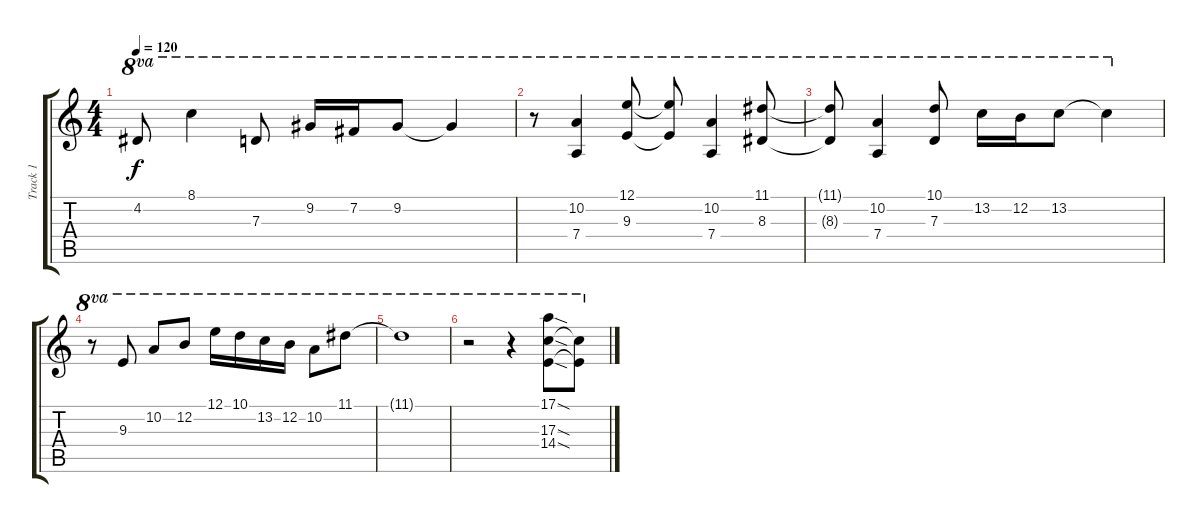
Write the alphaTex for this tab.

\track ("Track 1" "Track 1") {instrument acousticguitarsteel}
\staff {score tabs}
\tuning (E4 B3 G3 D3 A2 E2) {hide}
\ts (4 4)
\tempo 120
\clef g2
\ks c
4.2{t}.8{ot 8va dy f} 8.1.4{ot 8va} 7.3.8{ot 8va} 9.2.16{ot 8va} 7.2.16{ot 8va} 9.2.8{ot 8va} 9.2{t}.4{ot 8va} |
r.8{ot 8va} (10.2 7.4).4{ot 8va} (12.1 9.3).8{ot 8va} (12.1{t} 9.3{t}).8{ot 8va} (10.2 7.4).4{ot 8va} (11.1 8.3).8{ot 8va} |
(11.1{t} 8.3{t}).8{ot 8va} (10.2 7.4).4{ot 8va} (10.1 7.3).8{ot 8va} 13.2.16{ot 8va} 12.2.16{ot 8va} 13.2.8{ot 8va} 13.2{t}.4{ot 8va} |
r.8{ot 8va} 9.3.8{ot 8va} 10.2.8{ot 8va} 12.2.8{ot 8va} 12.1.16{ot 8va} 10.1.16{ot 8va} 13.2.16{ot 8va} 12.2.16{ot 8va} 10.2.8{ot 8va} 11.1.8{ot 8va} |
11.1{t}.1{ot 8va} |
r.2{ot 8va} r.4{ot 8va} (17.1{sod} 17.3{sod} 14.4{sod}).8{ot 8va} (17.3{t} 14.4{t}).8{ot 8va}
